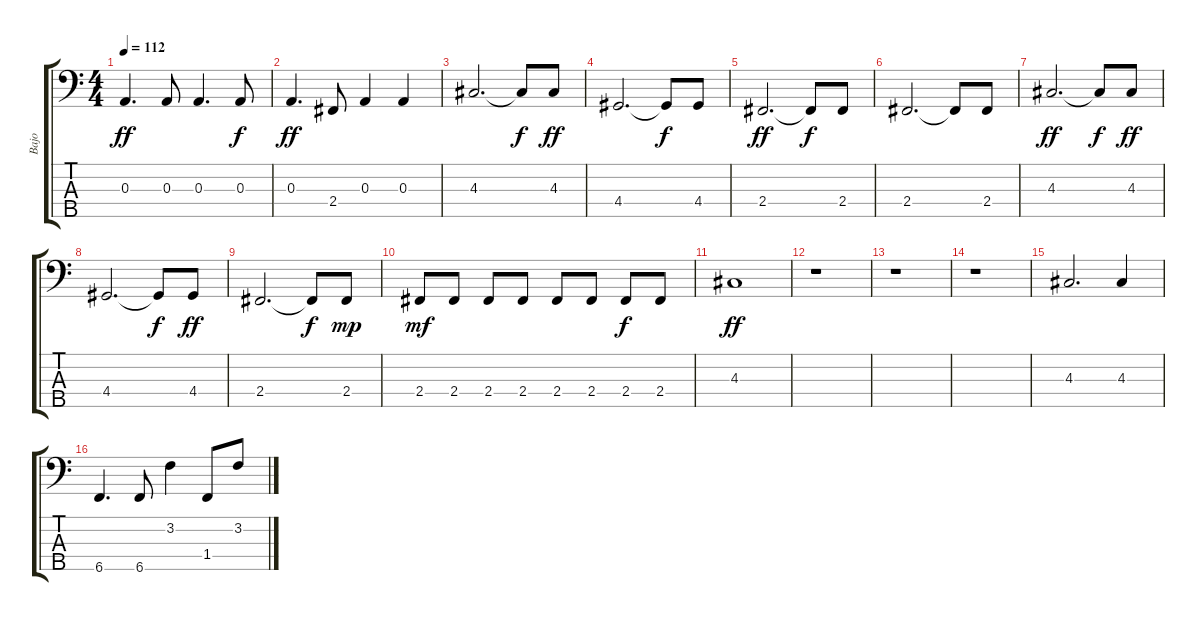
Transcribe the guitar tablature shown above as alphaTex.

\track ("Bajo" "Bajo") {instrument electricbassfinger}
\staff {score tabs}
\tuning (G2 D2 A1 E1 B0) {hide}
\ts (4 4)
\tempo 112
\clef f4
\ks c
0.3.4{d dy ff} 0.3.8 0.3.4{d} 0.3.8{dy f} |
0.3.4{d dy ff} 2.4.8 0.3.4 0.3.4 |
4.3.2{d} 4.3{t}.8{dy f} 4.3.8{dy ff} |
4.4.2{d} 4.4{t}.8{dy f} 4.4.8 |
2.4.2{d dy ff} 2.4{t}.8{dy f} 2.4.8 |
2.4.2{d} 2.4{t}.8 2.4.8 |
4.3.2{d dy ff} 4.3{t}.8{dy f} 4.3.8{dy ff} |
4.4.2{d} 4.4{t}.8{dy f} 4.4.8{dy ff} |
2.4.2{d} 2.4{t}.8{dy f} 2.4.8{dy mp} |
2.4.8{dy mf} 2.4.8 2.4.8 2.4.8 2.4.8 2.4.8 2.4.8{dy f} 2.4.8 |
4.3.1{dy ff} |
r.1 |
r.1 |
r.1 |
4.3.2{d} 4.3.4 |
6.5.4{d} 6.5.8 3.2.4 1.4.8 3.2.8
